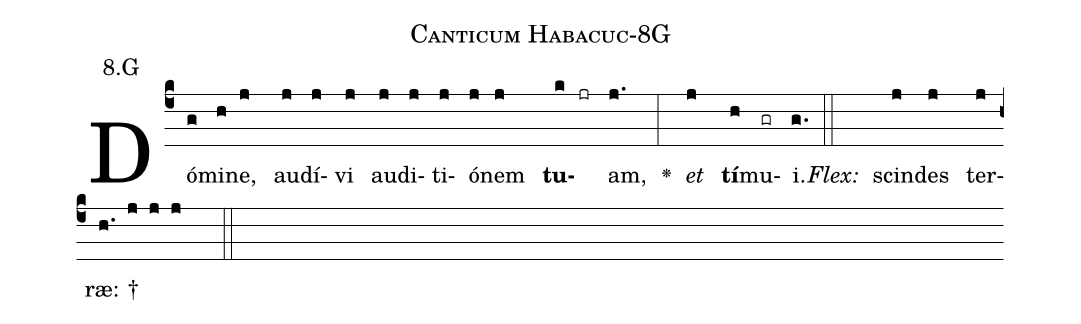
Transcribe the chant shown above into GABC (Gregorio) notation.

name: Canticum Habacuc-8G;
annotation: 8.G;
%%
(c4)Dó(g)mi(h)ne,(j) au(j)dí(j)vi(j) au(j)di(j)ti(j)ó(j)nem(j) <b>tu</b>(k jr)am,(j.) <v>\greheightstar</v>(:) <i>et</i>(j) <b>tí</b>(h)mu(gr)i.(g.) (::)
<i>Flex:</i>()  scin(j)des(j) ter(j)ræ: †(h. j j j  ::)

%E(j) u(j) o(i) u(j) a(h) e.(g.) (::)
